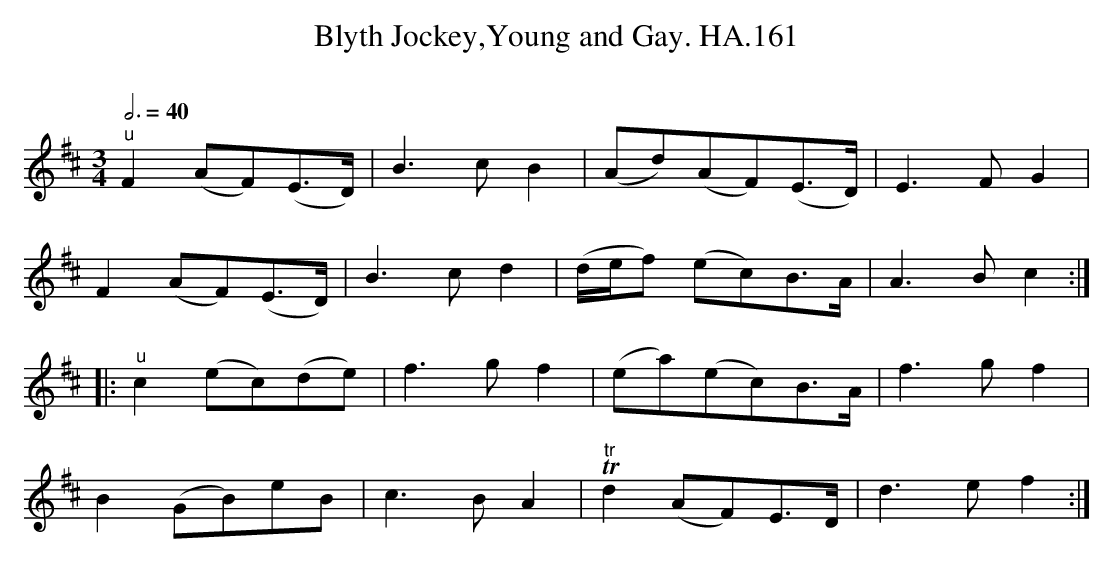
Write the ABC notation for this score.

X:1
T:Blyth Jockey,Young and Gay. HA.161
M:3/4
L:1/8
Q:3/4=40
O:
K:D
"^u"F2(AF)(E>D)|B3cB2|(Ad)(AF)(E>D)|E3FG2|
F2(AF)(E>D)|B3cd2|(d/2e/2f) (ec)B>A|A3Bc2:|
|:"^u"c2(ec)(de)|f3gf2|(ea)(ec)B>A|f3gf2|
B2(GB)eB|c3BA2|"^tr"Td2(AF)E>D|d3ef2:|
